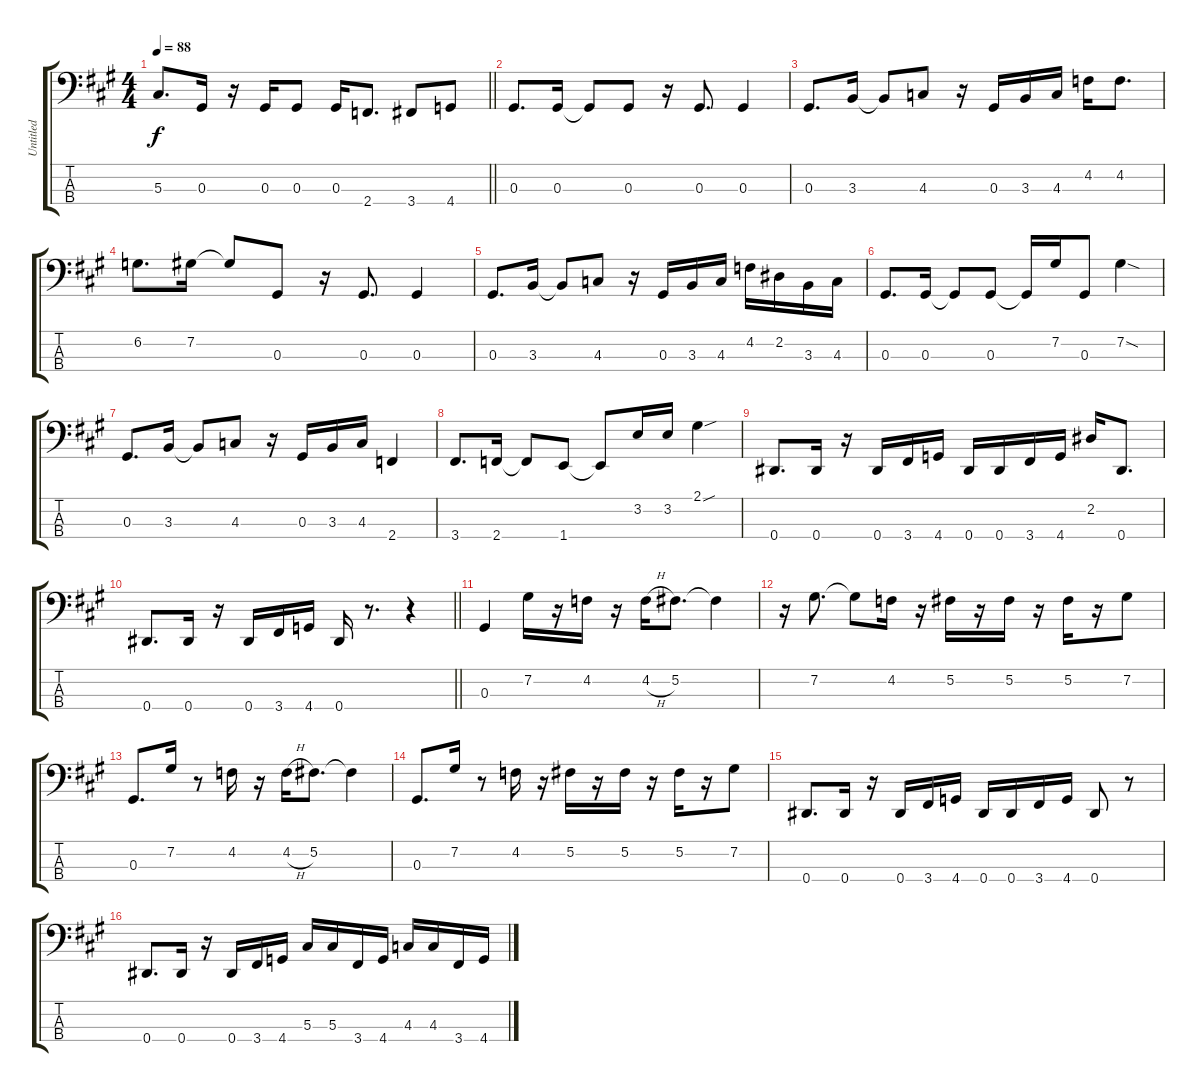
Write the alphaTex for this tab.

\track ("Untitled" "Untitled") {instrument electricbasspick}
\staff {score tabs}
\tuning (Gb2 Db2 Ab1 Eb1) {hide}
\ts (4 4)
\tempo 88
\clef f4
\barLineRight lightlight
\ks a
5.3.8{d dy f} 0.3.16 r.16 0.3.16 0.3.8 0.3.16 2.4.8{d} 3.4.8 4.4.8 |
\section ("" " ")
0.3.8{d} 0.3.16 0.3{t}.8 0.3.8 r.16 0.3.8{d} 0.3.4 |
0.3.8{d} 3.3.16 3.3{t}.8 4.3.8 r.16 0.3.16 3.3.16 4.3.16 4.2.16 4.2.8{d} |
6.2.8{d} 7.2.16 7.2{t}.8 0.3.8 r.16 0.3.8{d} 0.3.4 |
0.3.8{d} 3.3.16 3.3{t}.8 4.3.8 r.16 0.3.16 3.3.16 4.3.16 4.2.16 2.2.16 3.3.16 4.3.16 |
0.3.8{d} 0.3.16 0.3{t}.8 0.3.8 0.3{t}.16 7.2.16 0.3.8 7.2{sod}.4 |
0.3.8{d} 3.3.16 3.3{t}.8 4.3.8 r.16 0.3.16 3.3.16 4.3.16 2.4.4 |
3.4.8{d} 2.4.16 2.4{t}.8 1.4.8 1.4{t}.8 3.2.16 3.2.16 2.1{sou}.4 |
0.4.8{d} 0.4.16 r.16 0.4.16 3.4.16 4.4.16 0.4.16 0.4.16 3.4.16 4.4.16 2.2.16 0.4.8{d} |
\barLineRight lightlight
0.4.8{d} 0.4.16 r.16 0.4.16 3.4.16 4.4.16 0.4.16 r.8{d} r.4 |
\section ("" " ")
0.3.4 7.2.16 r.16 4.2.16 r.16 4.2{h}.16 5.2.8{d} 5.2{t}.4 |
r.16 7.2.8{d} 7.2{t}.8 4.2.16 r.16 5.2.16 r.16 5.2.16 r.16 5.2.16 r.16 7.2.8 |
0.3.8{d} 7.2.16 r.8 4.2.16 r.16 4.2{h}.16 5.2.8{d} 5.2{t}.4 |
0.3.8{d} 7.2.16 r.8 4.2.16 r.16 5.2.16 r.16 5.2.16 r.16 5.2.16 r.16 7.2.8 |
0.4.8{d} 0.4.16 r.16 0.4.16 3.4.16 4.4.16 0.4.16 0.4.16 3.4.16 4.4.16 0.4.8 r.8 |
0.4.8{d} 0.4.16 r.16 0.4.16 3.4.16 4.4.16 5.3.16 5.3.16 3.4.16 4.4.16 4.3.16 4.3.16 3.4.16 4.4.16
